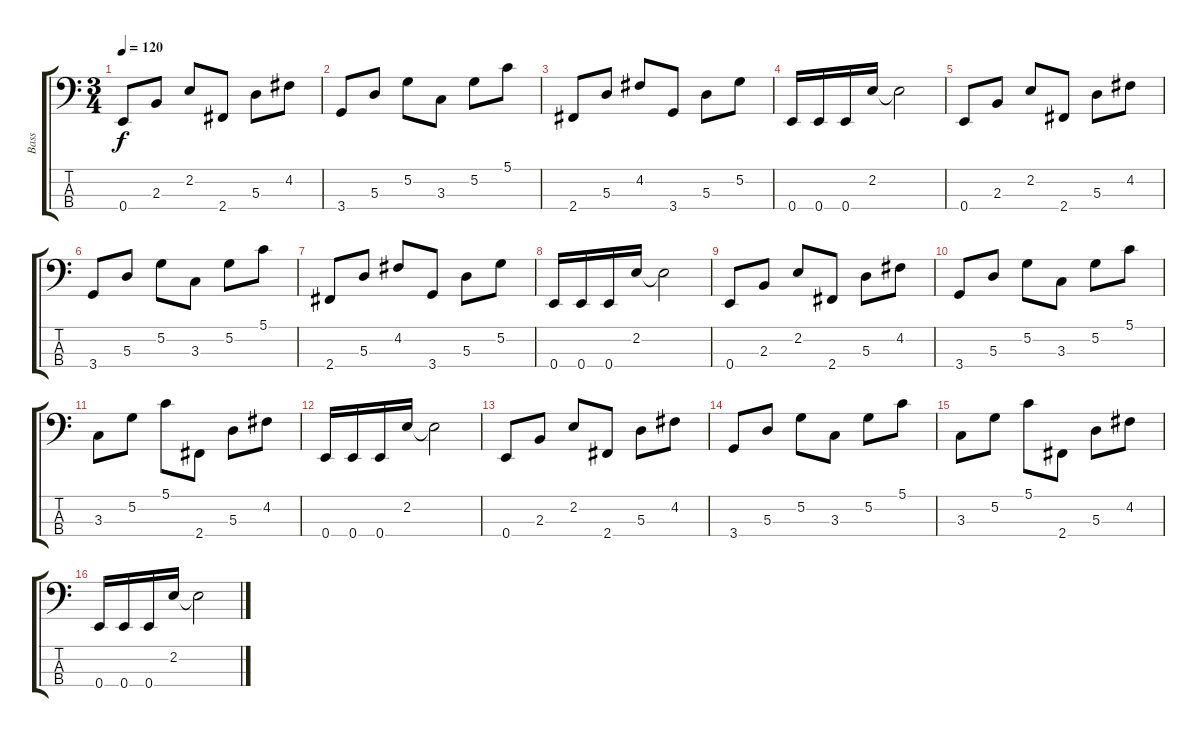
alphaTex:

\track ("Bass" "Bass") {instrument electricbassfinger}
\staff {score tabs}
\tuning (G2 D2 A1 E1) {hide}
\ts (3 4)
\tempo 120
\clef f4
\ks c
0.4.8{dy f} 2.3.8 2.2.8 2.4.8 5.3.8 4.2.8 |
3.4.8 5.3.8 5.2.8 3.3.8 5.2.8 5.1.8 |
2.4.8 5.3.8 4.2.8 3.4.8 5.3.8 5.2.8 |
0.4.16 0.4.16 0.4.16 2.2.16 2.2{t}.2 |
0.4.8 2.3.8 2.2.8 2.4.8 5.3.8 4.2.8 |
3.4.8 5.3.8 5.2.8 3.3.8 5.2.8 5.1.8 |
2.4.8 5.3.8 4.2.8 3.4.8 5.3.8 5.2.8 |
0.4.16 0.4.16 0.4.16 2.2.16 2.2{t}.2 |
0.4.8 2.3.8 2.2.8 2.4.8 5.3.8 4.2.8 |
3.4.8 5.3.8 5.2.8 3.3.8 5.2.8 5.1.8 |
3.3.8 5.2.8 5.1.8 2.4.8 5.3.8 4.2.8 |
0.4.16 0.4.16 0.4.16 2.2.16 2.2{t}.2 |
0.4.8 2.3.8 2.2.8 2.4.8 5.3.8 4.2.8 |
3.4.8 5.3.8 5.2.8 3.3.8 5.2.8 5.1.8 |
3.3.8 5.2.8 5.1.8 2.4.8 5.3.8 4.2.8 |
0.4.16 0.4.16 0.4.16 2.2.16 2.2{t}.2
